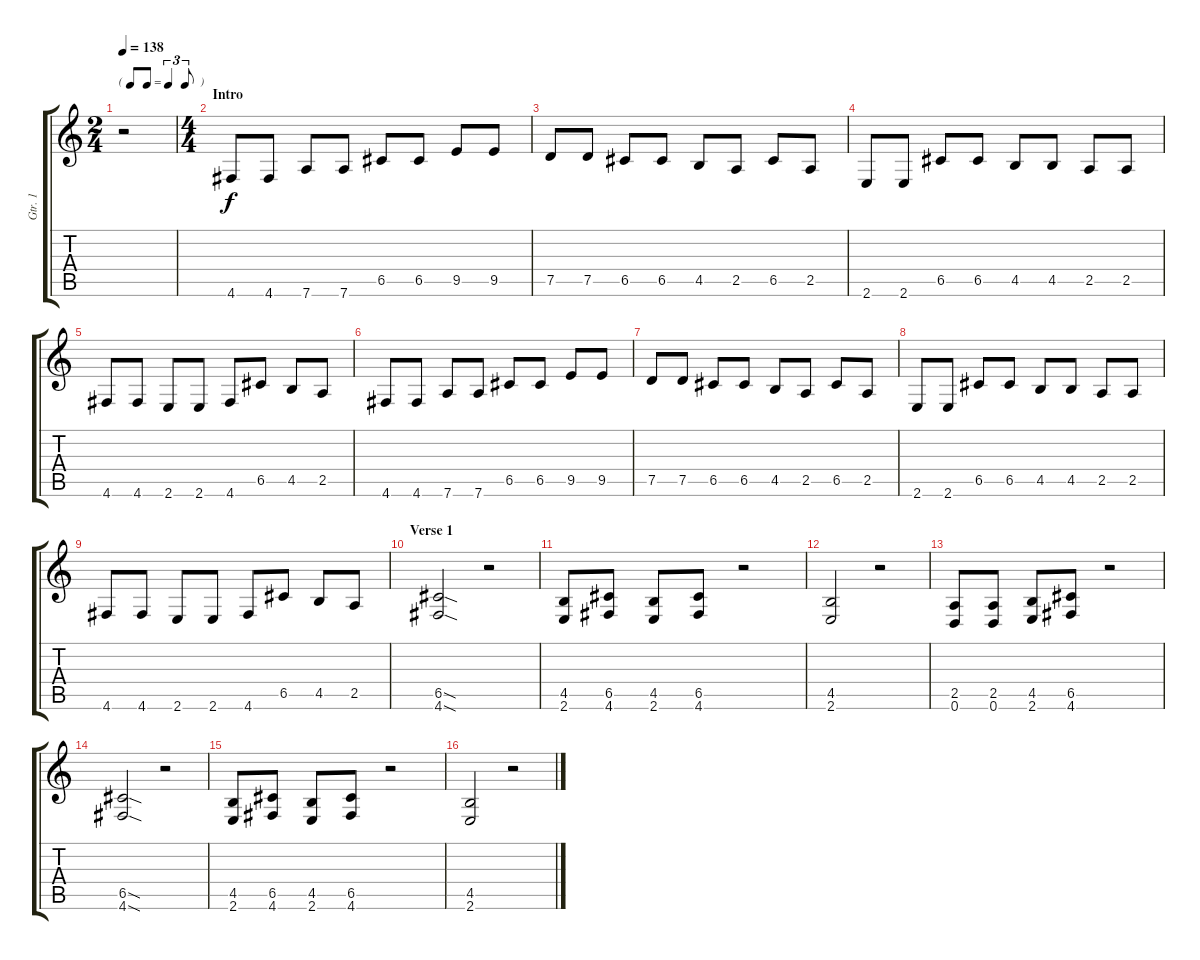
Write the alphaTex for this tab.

\track ("Gtr. 1" "Gtr. 1") {instrument distortionguitar}
\staff {score tabs}
\tuning (D4 A3 F3 C3 G2 D2) {hide}
\ts (2 4)
\tf triplet8th
\tempo 138
\clef g2
\ks c
r.2{dy f instrument distortionguitar} |
\ts (4 4)
\section ("" "Intro")
4.6.8 4.6.8 7.6.8 7.6.8 6.5.8 6.5.8 9.5.8 9.5.8 |
7.5.8 7.5.8 6.5.8 6.5.8 4.5.8 2.5.8 6.5.8 2.5.8 |
2.6.8 2.6.8 6.5.8 6.5.8 4.5.8 4.5.8 2.5.8 2.5.8 |
4.6.8 4.6.8 2.6.8 2.6.8 4.6.8 6.5.8 4.5.8 2.5.8 |
4.6.8 4.6.8 7.6.8 7.6.8 6.5.8 6.5.8 9.5.8 9.5.8 |
7.5.8 7.5.8 6.5.8 6.5.8 4.5.8 2.5.8 6.5.8 2.5.8 |
2.6.8 2.6.8 6.5.8 6.5.8 4.5.8 4.5.8 2.5.8 2.5.8 |
4.6.8 4.6.8 2.6.8 2.6.8 4.6.8 6.5.8 4.5.8 2.5.8 |
\section ("" "Verse 1")
(6.5{sod} 4.6{sod}).2 r.2 |
(4.5 2.6).8 (6.5 4.6).8 (4.5 2.6).8 (6.5 4.6).8 r.2 |
(4.5 2.6).2 r.2 |
(2.5 0.6).8 (2.5 0.6).8 (4.5 2.6).8 (6.5 4.6).8 r.2 |
(6.5{sod} 4.6{sod}).2 r.2 |
(4.5 2.6).8 (6.5 4.6).8 (4.5 2.6).8 (6.5 4.6).8 r.2 |
(4.5 2.6).2 r.2
